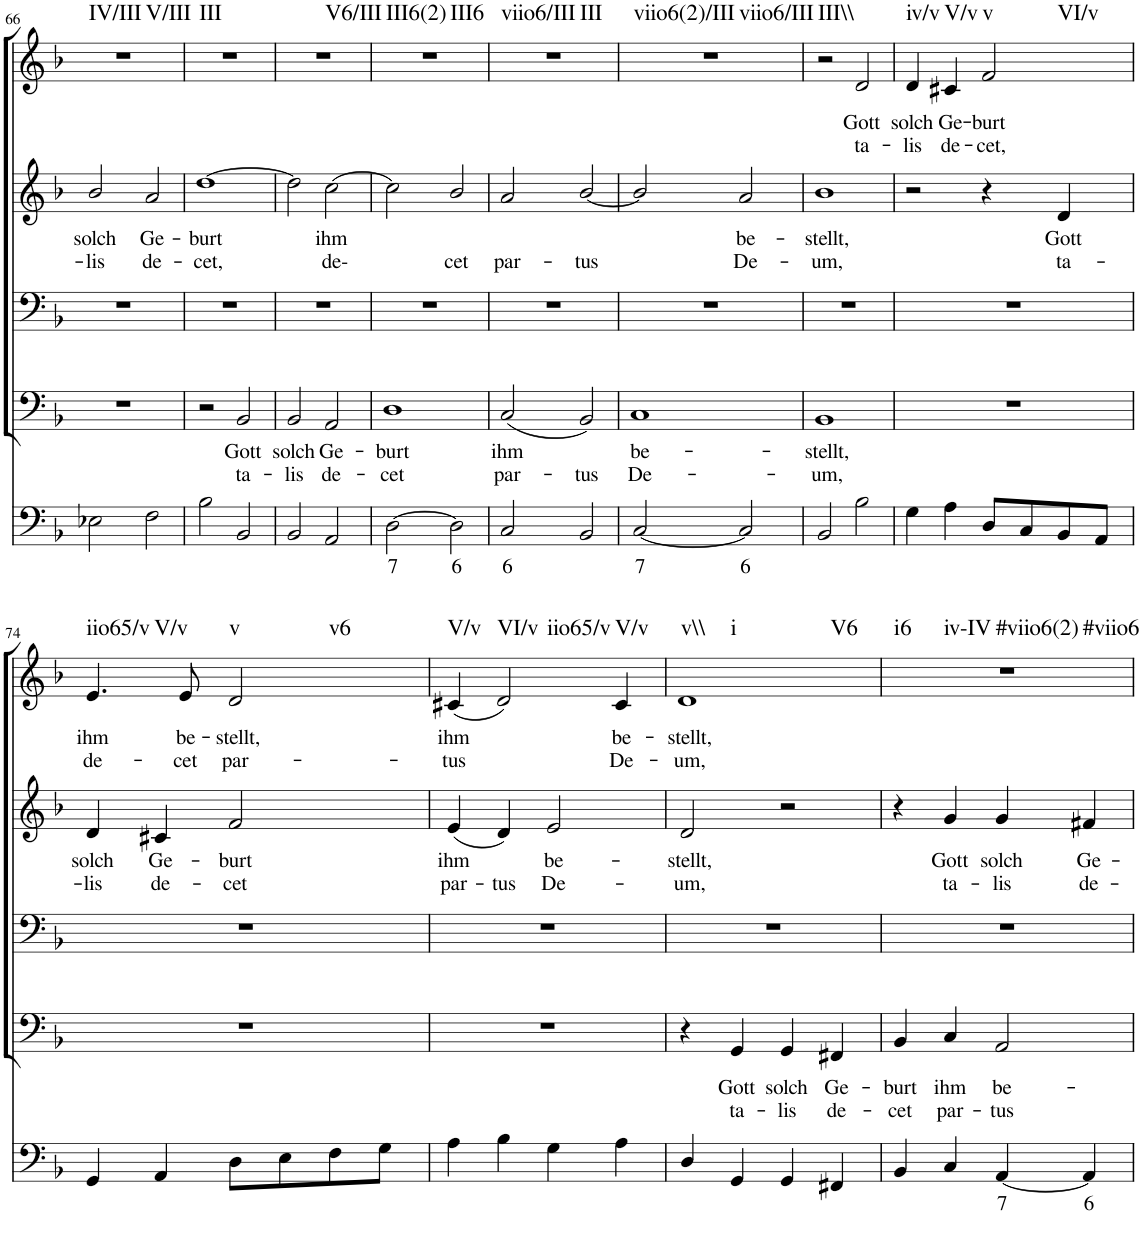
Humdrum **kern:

**kern	**text	**kern	**text	**text	**kern	**kern	**text	**text	**kern	**text	**text	**harte
*part5	*part5	*part4	*part4	*part4	*part3	*part2	*part2	*part2	*part1	*part1	*part1	*part1
*staff5	*staff5	*staff4	*staff4	*staff4	*staff3	*staff2	*staff2	*staff2	*staff1	*staff1	*staff1	*
*I"Continuo	*	*I"Bass II	*	*	*I"Bass I	*I"Soprano II	*	*	*I"Soprano I	*	*	*
!!LO:PB:g=z
*clefF4	*	*clefF4	*	*	*clefF4	*clefG2	*	*	*clefG2	*	*	*
*k[b-]	*	*k[b-]	*	*	*k[b-]	*k[b-]	*	*	*k[b-]	*	*	*
*M4/4	*	*M4/4	*	*	*M4/4	*M4/4	*	*	*M4/4	*	*	*
=66	=66	=66	=66	=66	=66	=66	=66	=66	=66	=66	=66	=66
!	!	!	!	!	!	!	!LO:LY:b	!LO:LY:b	!	!	!	!LO:H:n=1:kt=IV/III
!	!	!	!	!	!	!	!	!	!	!	!	!LO:H:n=2:kt=V/III
2E-X\	.	1r	.	.	1r	2b-/	solch	lis	1r	.	.	N N
!	!	!	!	!	!	!	!LO:LY:b	!LO:LY:b	!	!	!	!
2F\	.	.	.	.	.	2a/	Ge-	de-	.	.	.	.
=67	=67	=67	=67	=67	=67	=67	=67	=67	=67	=67	=67	=67
!	!	!	!	!	!	!	!LO:LY:b	!LO:LY:b	!	!	!	!LO:H:kt=III
2B-\	.	2r	.	.	1r	[1dd	burt	cet,	1r	.	.	N
!	!	!	!LO:LY:b	!LO:LY:b	!	!	!	!	!	!	!	!
2BB-/	.	2BB-/	Gott	ta-	.	.	.	.	.	.	.	.
=68	=68	=68	=68	=68	=68	=68	=68	=68	=68	=68	=68	=68
!	!	!	!LO:LY:b	!LO:LY:b	!	!	!	!	!	!	!	!LO:H:kt=V6/III
2BB-/	.	2BB-/	solch	lis	1r	2dd\]	.	.	1r	.	.	N
!	!	!	!LO:LY:b	!LO:LY:b	!	!	!LO:LY:b	!LO:LY:b	!	!	!	!
2AA/	.	2AA/	Ge-	de-	.	[2cc\	ihm	de-	.	.	.	.
=69	=69	=69	=69	=69	=69	=69	=69	=69	=69	=69	=69	=69
!	!LO:LY:b	!	!LO:LY:b	!LO:LY:b	!	!	!	!	!	!	!	!LO:H:n=1:kt=III6(2)
!	!	!	!	!	!	!	!	!	!	!	!	!LO:H:n=2:kt=III6
[2D\	7	1D	burt	cet	1r	2cc\]	.	.	1r	.	.	N N
!	!LO:LY:b	!	!	!	!	!	!	!LO:LY:b	!	!	!	!
2D\]	6	.	.	.	.	2b-/	.	cet	.	.	.	.
=70	=70	=70	=70	=70	=70	=70	=70	=70	=70	=70	=70	=70
!	!LO:LY:b	!	!LO:LY:b	!LO:LY:b	!	!	!	!LO:LY:b	!	!	!	!LO:H:n=1:kt=viio6/III
!	!	!	!	!	!	!	!	!	!	!	!	!LO:H:n=2:kt=III
2C/	6	(2C/	ihm	par-	1r	2a/	.	par-	1r	.	.	N N
!	!	!	!	!LO:LY:b	!	!	!	!LO:LY:b	!	!	!	!
2BB-/	.	2BB-/)	.	tus	.	[2b-/	.	tus	.	.	.	.
=71	=71	=71	=71	=71	=71	=71	=71	=71	=71	=71	=71	=71
!	!LO:LY:b	!	!LO:LY:b	!LO:LY:b	!	!	!	!	!	!	!	!LO:H:n=1:kt=viio6(2)/III
!	!	!	!	!	!	!	!	!	!	!	!	!LO:H:n=2:kt=viio6/III
[2C/	7	1C	be-	De-	1r	2b-/]	.	.	1r	.	.	N N
!	!LO:LY:b	!	!	!	!	!	!LO:LY:b	!LO:LY:b	!	!	!	!
2C/]	6	.	.	.	.	2a/	be-	De-	.	.	.	.
=72	=72	=72	=72	=72	=72	=72	=72	=72	=72	=72	=72	=72
!	!	!	!LO:LY:b	!LO:LY:b	!	!	!LO:LY:b	!LO:LY:b	!	!	!	!LO:H:kt=III\\
2BB-/	.	1BB-	stellt,	um,	1r	1b-	stellt,	um,	2r	.	.	N
!	!	!	!	!	!	!	!	!	!	!LO:LY:b	!LO:LY:b	!
2B-\	.	.	.	.	.	.	.	.	2d/	Gott	ta-	.
=73	=73	=73	=73	=73	=73	=73	=73	=73	=73	=73	=73	=73
!	!	!	!	!	!	!	!	!	!	!LO:LY:b	!LO:LY:b	!LO:H:kt=iv/v
4G\	.	1r	.	.	1r	2r	.	.	4d/	solch	lis	N
!	!	!	!	!	!	!	!	!	!	!LO:LY:b	!LO:LY:b	!LO:H:kt=V/v
4A\	.	.	.	.	.	.	.	.	4c#X/	Ge-	de-	N
!	!	!	!	!	!	!	!	!	!	!LO:LY:b	!LO:LY:b	!LO:H:n=1:kt=v
!	!	!	!	!	!	!	!	!	!	!	!	!LO:H:n=2:kt=VI/v
8D/L	.	.	.	.	.	4r	.	.	2f/	burt	cet,	N N
8C/	.	.	.	.	.	.	.	.	.	.	.	.
!	!	!	!	!	!	!	!LO:LY:b	!LO:LY:b	!	!	!	!
8BB-/	.	.	.	.	.	4d/	Gott	ta-	.	.	.	.
8AA/J	.	.	.	.	.	.	.	.	.	.	.	.
!!LO:LB:g=z
=74	=74	=74	=74	=74	=74	=74	=74	=74	=74	=74	=74	=74
!	!	!	!	!	!	!	!LO:LY:b	!LO:LY:b	!	!LO:LY:b	!LO:LY:b	!LO:H:n=1:kt=iio65/v
!	!	!	!	!	!	!	!	!	!	!	!	!LO:H:n=2:kt=V/v
4GG/	.	1r	.	.	1r	4d/	solch	lis	4.e/	ihm	de-	N N
!	!	!	!	!	!	!	!LO:LY:b	!LO:LY:b	!	!	!	!
4AA/	.	.	.	.	.	4c#X/	Ge-	de-	.	.	.	.
!	!	!	!	!	!	!	!	!	!	!LO:LY:b	!LO:LY:b	!
.	.	.	.	.	.	.	.	.	8e/	be-	cet	.
!	!	!	!	!	!	!	!LO:LY:b	!LO:LY:b	!	!LO:LY:b	!LO:LY:b	!LO:H:n=1:kt=v
!	!	!	!	!	!	!	!	!	!	!	!	!LO:H:n=2:kt=v6
8D\L	.	.	.	.	.	2f/	burt	cet	2d/	stellt,	par-	N N
8E\	.	.	.	.	.	.	.	.	.	.	.	.
8F\	.	.	.	.	.	.	.	.	.	.	.	.
8G\J	.	.	.	.	.	.	.	.	.	.	.	.
=75	=75	=75	=75	=75	=75	=75	=75	=75	=75	=75	=75	=75
!	!	!	!	!	!	!	!LO:LY:b	!LO:LY:b	!	!LO:LY:b	!LO:LY:b	!LO:H:kt=V/v
4A\	.	1r	.	.	1r	(4e/	ihm	par-	(4c#X/	ihm	tus	N
!	!	!	!	!	!	!	!	!LO:LY:b	!	!	!	!LO:H:n=1:kt=VI/v
!	!	!	!	!	!	!	!	!	!	!	!	!LO:H:n=2:kt=iio65/v
4B-\	.	.	.	.	.	4d/)	.	tus	2d/)	.	.	N N
!	!	!	!	!	!	!	!LO:LY:b	!LO:LY:b	!	!	!	!
4G\	.	.	.	.	.	2e/	be-	De-	.	.	.	.
!	!	!	!	!	!	!	!	!	!	!LO:LY:b	!LO:LY:b	!LO:H:kt=V/v
4A\	.	.	.	.	.	.	.	.	4c#/	be-	De-	N
=76	=76	=76	=76	=76	=76	=76	=76	=76	=76	=76	=76	=76
!	!	!	!	!	!	!	!LO:LY:b	!LO:LY:b	!	!LO:LY:b	!LO:LY:b	!LO:H:n=1:kt=v\\
!	!	!	!	!	!	!	!	!	!	!	!	!LO:H:n=2:kt=i
!	!	!	!	!	!	!	!	!	!	!	!	!LO:H:n=3:kt=V6
4D/	.	4r	.	.	1r	2d/	stellt,	um,	1d	stellt,	um,	N N N
!	!	!	!LO:LY:b	!LO:LY:b	!	!	!	!	!	!	!	!
4GG/	.	4GG/	Gott	ta-	.	.	.	.	.	.	.	.
!	!	!	!LO:LY:b	!LO:LY:b	!	!	!	!	!	!	!	!
4GG/	.	4GG/	solch	lis	.	2r	.	.	.	.	.	.
!	!	!	!LO:LY:b	!LO:LY:b	!	!	!	!	!	!	!	!
4FF#X/	.	4FF#X/	Ge-	de-	.	.	.	.	.	.	.	.
=77	=77	=77	=77	=77	=77	=77	=77	=77	=77	=77	=77	=77
!	!	!	!LO:LY:b	!LO:LY:b	!	!	!	!	!	!	!	!LO:H:n=1:kt=i6
!	!	!	!	!	!	!	!	!	!	!	!	!LO:H:n=2:kt=iv-IV
!	!	!	!	!	!	!	!	!	!	!	!	!LO:H:n=3:kt=#viio6(2)
!	!	!	!	!	!	!	!	!	!	!	!	!LO:H:n=4:kt=#viio6
4BB-/	.	4BB-/	burt	cet	1r	4r	.	.	1r	.	.	N N N N
!	!	!	!LO:LY:b	!LO:LY:b	!	!	!LO:LY:b	!LO:LY:b	!	!	!	!
4C/	.	4C/	ihm	par-	.	4g/	Gott	ta-	.	.	.	.
!	!LO:LY:b	!	!LO:LY:b	!LO:LY:b	!	!	!LO:LY:b	!LO:LY:b	!	!	!	!
[4AA/	7	2AA/	be-	tus	.	4g/	solch	lis	.	.	.	.
!	!LO:LY:b	!	!	!	!	!	!LO:LY:b	!LO:LY:b	!	!	!	!
4AA/]	6	.	.	.	.	4f#X/	Ge-	de-	.	.	.	.
=	=	=	=	=	=	=	=	=	=	=	=	=
*-	*-	*-	*-	*-	*-	*-	*-	*-	*-	*-	*-	*-
